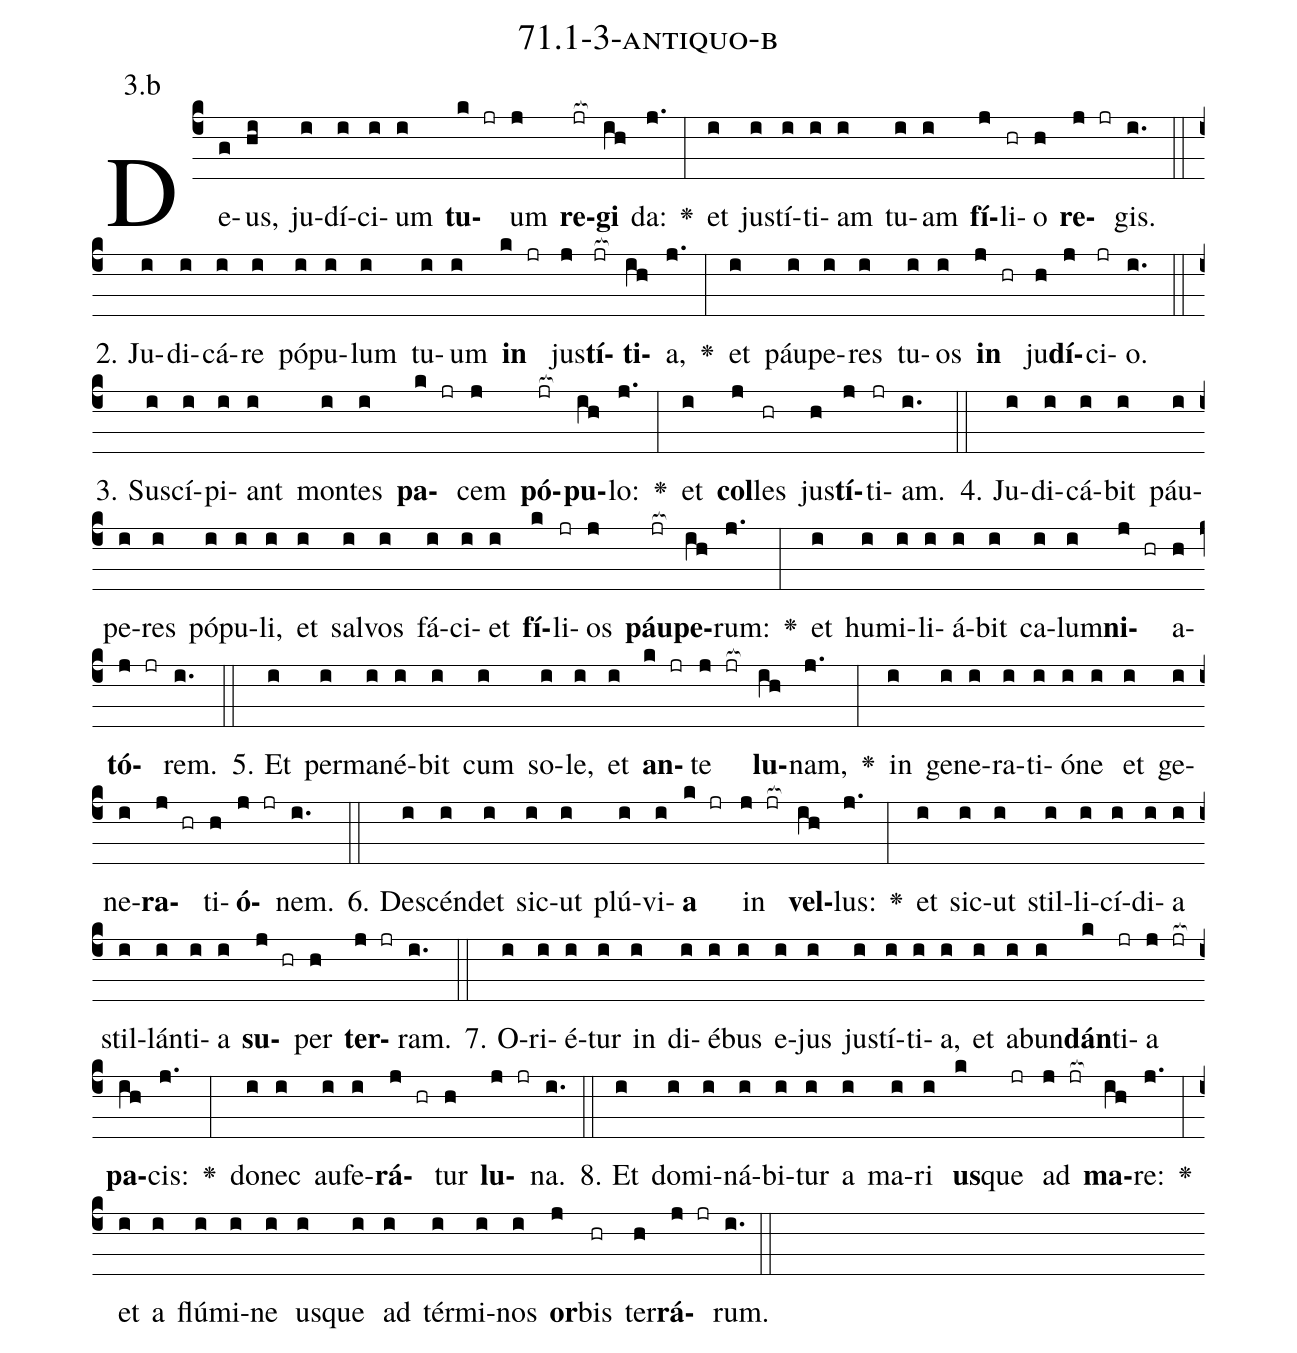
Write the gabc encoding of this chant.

name: 71.1-3-antiquo-b;
annotation: 3.b;
%%
(c4)De(g)us,(hi) ju(i)dí(i)ci(i)um(i) <b>tu</b>(k jr)um(j) <b>re</b>(jr[ocb:1{])<b>gi</b>(ih[ocb:0}]) da:(j.) <v>\greheightstar</v>(:) et(i) jus(i)tí(i)ti(i)am(i) tu(i)am(i) <b>fí</b>(j)li(hr)o(h) <b>re</b>(j jr)gis.(i.) (::)
2. Ju(i)di(i)cá(i)re(i) pó(i)pu(i)lum(i) tu(i)um(i) <b>in</b>(k jr) jus(j)<b>tí</b>(jr[ocb:1{])<b>ti</b>(ih[ocb:0}])a,(j.) <v>\greheightstar</v>(:) et(i) páu(i)pe(i)res(i) tu(i)os(i) <b>in</b>(j hr) ju(h)<b>dí</b>(j)ci(jr)o.(i.) (::)
3. Su(i)scí(i)pi(i)ant(i) mon(i)tes(i) <b>pa</b>(k jr)cem(j) <b>pó</b>(jr[ocb:1{])<b>pu</b>(ih[ocb:0}])lo:(j.) <v>\greheightstar</v>(:) et(i) <b>col</b>(j)les(hr) jus(h)<b>tí</b>(j)ti(jr)am.(i.) (::)
4. Ju(i)di(i)cá(i)bit(i) páu(i)pe(i)res(i) pó(i)pu(i)li,(i) et(i) sal(i)vos(i) fá(i)ci(i)et(i) <b>fí</b>(k)li(jr)os(j) <b>páu</b>(jr[ocb:1{])<b>pe</b>(ih[ocb:0}])rum:(j.) <v>\greheightstar</v>(:) et(i) hu(i)mi(i)li(i)á(i)bit(i) ca(i)lum(i)<b>ni</b>(j hr)a(h)<b>tó</b>(j jr)rem.(i.) (::)
5. Et(i) per(i)ma(i)né(i)bit(i) cum(i) so(i)le,(i) et(i) <b>an</b>(k jr)te(j jr[ocb:1{]) <b>lu</b>(ih[ocb:0}])nam,(j.) <v>\greheightstar</v>(:) in(i) ge(i)ne(i)ra(i)ti(i)ó(i)ne(i) et(i) ge(i)ne(i)<b>ra</b>(j hr)ti(h)<b>ó</b>(j jr)nem.(i.) (::)
6. De(i)scén(i)det(i) sic(i)ut(i) plú(i)vi(i)<b>a</b>(k jr) in(j jr[ocb:1{]) <b>vel</b>(ih[ocb:0}])lus:(j.) <v>\greheightstar</v>(:) et(i) sic(i)ut(i) stil(i)li(i)cí(i)di(i)a(i) stil(i)lán(i)ti(i)a(i) <b>su</b>(j hr)per(h) <b>ter</b>(j jr)ram.(i.) (::)
7. O(i)ri(i)é(i)tur(i) in(i) di(i)é(i)bus(i) e(i)jus(i) jus(i)tí(i)ti(i)a,(i) et(i) ab(i)un(i)<b>dán</b>(k)ti(jr)a(j jr[ocb:1{]) <b>pa</b>(ih[ocb:0}])cis:(j.) <v>\greheightstar</v>(:) do(i)nec(i) au(i)fe(i)<b>rá</b>(j hr)tur(h) <b>lu</b>(j jr)na.(i.) (::)
8. Et(i) do(i)mi(i)ná(i)bi(i)tur(i) a(i) ma(i)ri(i) <b>us</b>(k)que(jr) ad(j jr[ocb:1{]) <b>ma</b>(ih[ocb:0}])re:(j.) <v>\greheightstar</v>(:) et(i) a(i) flú(i)mi(i)ne(i) us(i)que(i) ad(i) tér(i)mi(i)nos(i) <b>or</b>(j)bis(hr) ter(h)<b>rá</b>(j jr)rum.(i.) (::)
